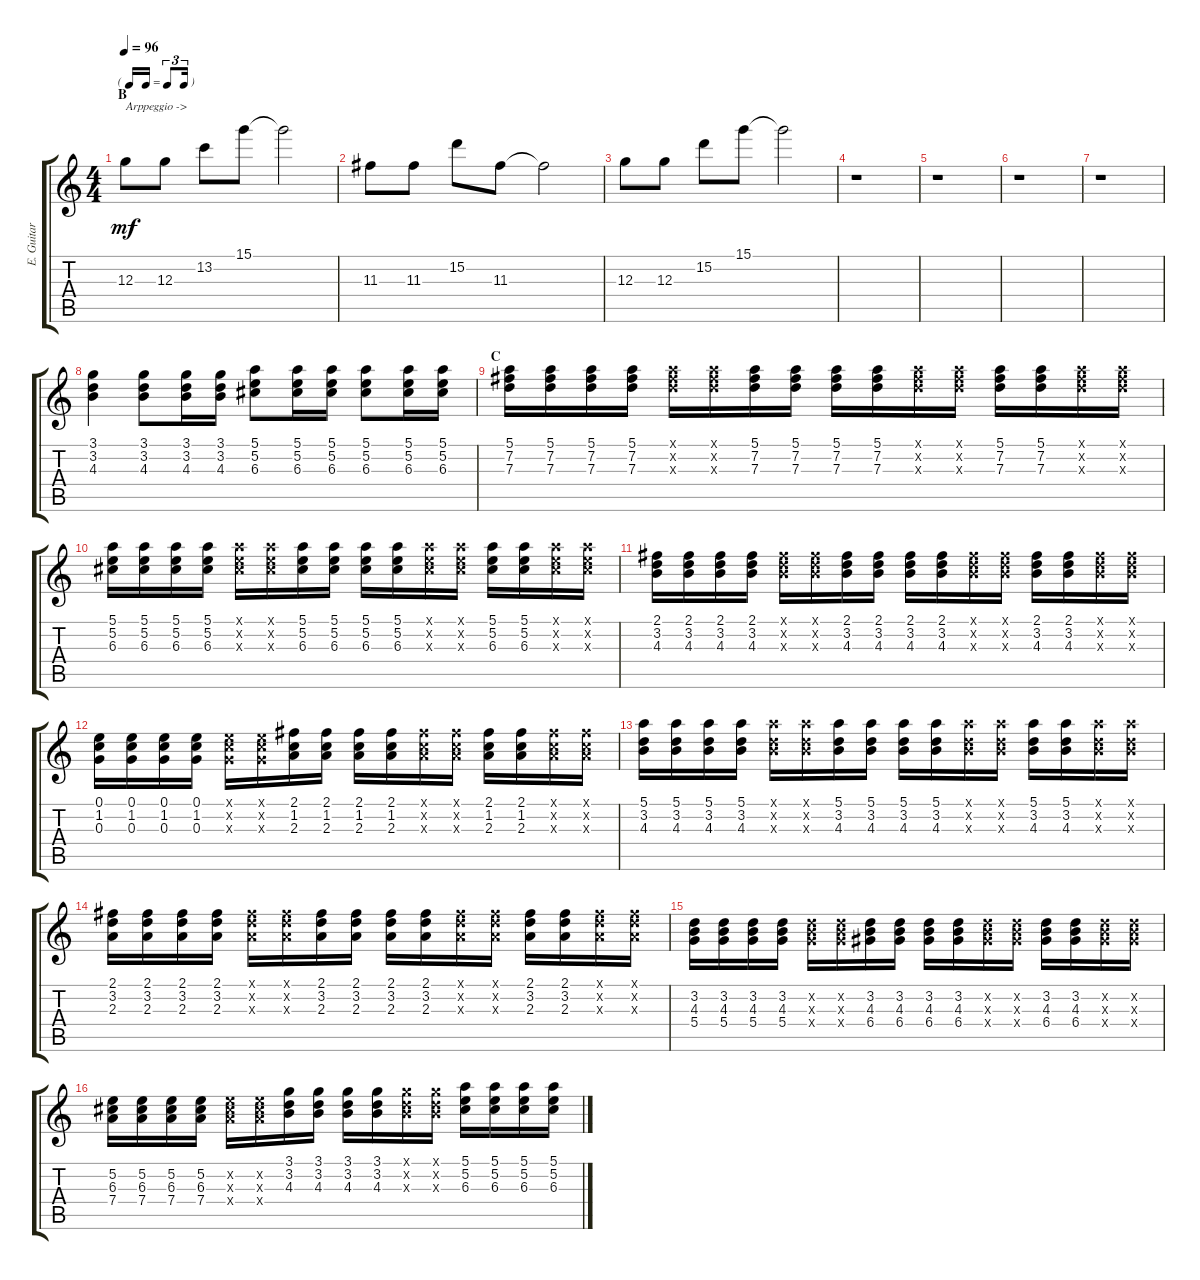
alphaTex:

\track ("E. Guitar I" "E. Guitar ") {instrument overdrivenguitar}
\staff {score tabs}
\tuning (E4 B3 G3 D3 A2 E2) {hide}
\ts (4 4)
\tf triplet16th
\section ("" "B")
\tempo 96
\clef g2
\ks c
12.3.8{txt "Arppeggio ->" dy mf} 12.3.8 13.2.8 15.1.8 15.1{t}.2 |
11.3.8 11.3.8 15.2.8 11.3.8 11.3{t}.2 |
12.3.8 12.3.8 15.2.8 15.1.8 15.1{t}.2 |
r.1 |
r.1 |
r.1 |
r.1 |
(3.1 3.2 4.3).4 (3.1 3.2 4.3).8 (3.1 3.2 4.3).16 (3.1 3.2 4.3).16 (5.1 5.2 6.3).8 (5.1 5.2 6.3).16 (5.1 5.2 6.3).16 (5.1 5.2 6.3).8 (5.1 5.2 6.3).16 (5.1 5.2 6.3).16 |
\section ("" "C")
(5.1 7.2 7.3).16 (5.1 7.2 7.3).16 (5.1 7.2 7.3).16 (5.1 7.2 7.3).16 (5.1{x} 7.2{x} 7.3{x}).16 (5.1{x} 7.2{x} 7.3{x}).16 (5.1 7.2 7.3).16 (5.1 7.2 7.3).16 (5.1 7.2 7.3).16 (5.1 7.2 7.3).16 (5.1{x} 7.2{x} 7.3{x}).16 (5.1{x} 7.2{x} 7.3{x}).16 (5.1 7.2 7.3).16 (5.1 7.2 7.3).16 (5.1{x} 7.2{x} 7.3{x}).16 (5.1{x} 7.2{x} 7.3{x}).16 |
(5.1 5.2 6.3).16 (5.1 5.2 6.3).16 (5.1 5.2 6.3).16 (5.1 5.2 6.3).16 (5.1{x} 5.2{x} 6.3{x}).16 (5.1{x} 5.2{x} 6.3{x}).16 (5.1 5.2 6.3).16 (5.1 5.2 6.3).16 (5.1 5.2 6.3).16 (5.1 5.2 6.3).16 (5.1{x} 5.2{x} 6.3{x}).16 (5.1{x} 5.2{x} 6.3{x}).16 (5.1 5.2 6.3).16 (5.1 5.2 6.3).16 (5.1{x} 5.2{x} 6.3{x}).16 (5.1{x} 5.2{x} 6.3{x}).16 |
(2.1 3.2 4.3).16 (2.1 3.2 4.3).16 (2.1 3.2 4.3).16 (2.1 3.2 4.3).16 (2.1{x} 3.2{x} 4.3{x}).16 (2.1{x} 3.2{x} 4.3{x}).16 (2.1 3.2 4.3).16 (2.1 3.2 4.3).16 (2.1 3.2 4.3).16 (2.1 3.2 4.3).16 (2.1{x} 3.2{x} 4.3{x}).16 (2.1{x} 3.2{x} 4.3{x}).16 (2.1 3.2 4.3).16 (2.1 3.2 4.3).16 (2.1{x} 3.2{x} 4.3{x}).16 (2.1{x} 3.2{x} 4.3{x}).16 |
(0.1 1.2 0.3).16 (0.1 1.2 0.3).16 (0.1 1.2 0.3).16 (0.1 1.2 0.3).16 (0.1{x} 1.2{x} 0.3{x}).16 (0.1{x} 1.2{x} 0.3{x}).16 (2.1 1.2 2.3).16 (2.1 1.2 2.3).16 (2.1 1.2 2.3).16 (2.1 1.2 2.3).16 (2.1{x} 1.2{x} 2.3{x}).16 (2.1{x} 1.2{x} 2.3{x}).16 (2.1 1.2 2.3).16 (2.1 1.2 2.3).16 (2.1{x} 1.2{x} 2.3{x}).16 (2.1{x} 1.2{x} 2.3{x}).16 |
(5.1 3.2 4.3).16 (5.1 3.2 4.3).16 (5.1 3.2 4.3).16 (5.1 3.2 4.3).16 (5.1{x} 3.2{x} 4.3{x}).16 (5.1{x} 3.2{x} 4.3{x}).16 (5.1 3.2 4.3).16 (5.1 3.2 4.3).16 (5.1 3.2 4.3).16 (5.1 3.2 4.3).16 (5.1{x} 3.2{x} 4.3{x}).16 (5.1{x} 3.2{x} 4.3{x}).16 (5.1 3.2 4.3).16 (5.1 3.2 4.3).16 (5.1{x} 3.2{x} 4.3{x}).16 (5.1{x} 3.2{x} 4.3{x}).16 |
(2.1 3.2 2.3).16 (2.1 3.2 2.3).16 (2.1 3.2 2.3).16 (2.1 3.2 2.3).16 (2.1{x} 3.2{x} 2.3{x}).16 (2.1{x} 3.2{x} 2.3{x}).16 (2.1 3.2 2.3).16 (2.1 3.2 2.3).16 (2.1 3.2 2.3).16 (2.1 3.2 2.3).16 (2.1{x} 3.2{x} 2.3{x}).16 (2.1{x} 3.2{x} 2.3{x}).16 (2.1 3.2 2.3).16 (2.1 3.2 2.3).16 (2.1{x} 3.2{x} 2.3{x}).16 (2.1{x} 3.2{x} 2.3{x}).16 |
(3.2 4.3 5.4).16 (3.2 4.3 5.4).16 (3.2 4.3 5.4).16 (3.2 4.3 5.4).16 (3.2{x} 4.3{x} 5.4{x}).16 (3.2{x} 4.3{x} 5.4{x}).16 (3.2 4.3 6.4).16 (3.2 4.3 6.4).16 (3.2 4.3 6.4).16 (3.2 4.3 6.4).16 (3.2{x} 4.3{x} 6.4{x}).16 (3.2{x} 4.3{x} 6.4{x}).16 (3.2 4.3 6.4).16 (3.2 4.3 6.4).16 (3.2{x} 4.3{x} 6.4{x}).16 (3.2{x} 4.3{x} 6.4{x}).16 |
(5.2 6.3 7.4).16 (5.2 6.3 7.4).16 (5.2 6.3 7.4).16 (5.2 6.3 7.4).16 (5.2{x} 6.3{x} 7.4{x}).16 (5.2{x} 6.3{x} 7.4{x}).16 (3.1 3.2 4.3).16 (3.1 3.2 4.3).16 (3.1 3.2 4.3).16 (3.1 3.2 4.3).16 (3.1{x} 3.2{x} 4.3{x}).16 (3.1{x} 3.2{x} 4.3{x}).16 (5.1 5.2 6.3).16 (5.1 5.2 6.3).16 (5.1 5.2 6.3).16 (5.1 5.2 6.3).16
